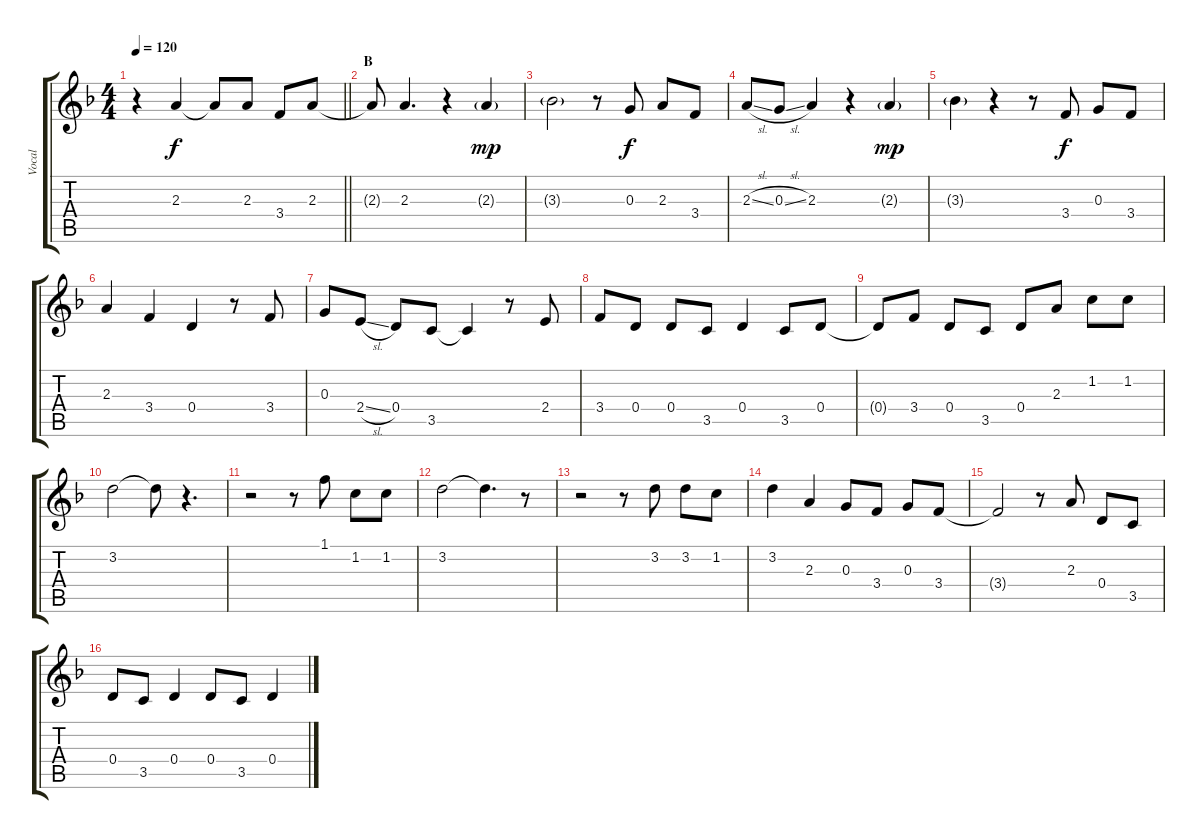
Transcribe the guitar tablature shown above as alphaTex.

\track ("Vocal" "Vocal") {instrument electricguitarmuted}
\staff {score tabs}
\tuning (E4 B3 G3 D3 A2 E2) {hide}
\ts (4 4)
\tempo 120
\clef g2
\barLineRight lightlight
\ks f
r.4{dy f} 2.3.4 2.3{t}.8 2.3.8 3.4.8 2.3.8 |
\section ("" "B")
2.3{t}.8 2.3.4{d} r.4 2.3{g}.4{dy mp} |
3.3{g}.2 r.8 0.3.8{dy f} 2.3.8 3.4.8 |
2.3{sl}.8 0.3{sl}.8 2.3.4 r.4 2.3{g}.4{dy mp} |
3.3{g}.4 r.4 r.8 3.4.8{dy f} 0.3.8 3.4.8 |
2.3.4 3.4.4 0.4.4 r.8 3.4.8 |
0.3.8 2.4{sl}.8 0.4.8 3.5.8 3.5{t}.4 r.8 2.4.8 |
3.4.8 0.4.8 0.4.8 3.5.8 0.4.4 3.5.8 0.4.8 |
0.4{t}.8 3.4.8 0.4.8 3.5.8 0.4.8 2.3.8 1.2.8 1.2.8 |
3.2.2 3.2{t}.8 r.4{d} |
r.2 r.8 1.1.8 1.2.8 1.2.8 |
3.2.2 3.2{t}.4{d} r.8 |
r.2 r.8 3.2.8 3.2.8 1.2.8 |
3.2.4 2.3.4 0.3.8 3.4.8 0.3.8 3.4.8 |
3.4{t}.2 r.8 2.3.8 0.4.8 3.5.8 |
0.4.8 3.5.8 0.4.4 0.4.8 3.5.8 0.4.4
